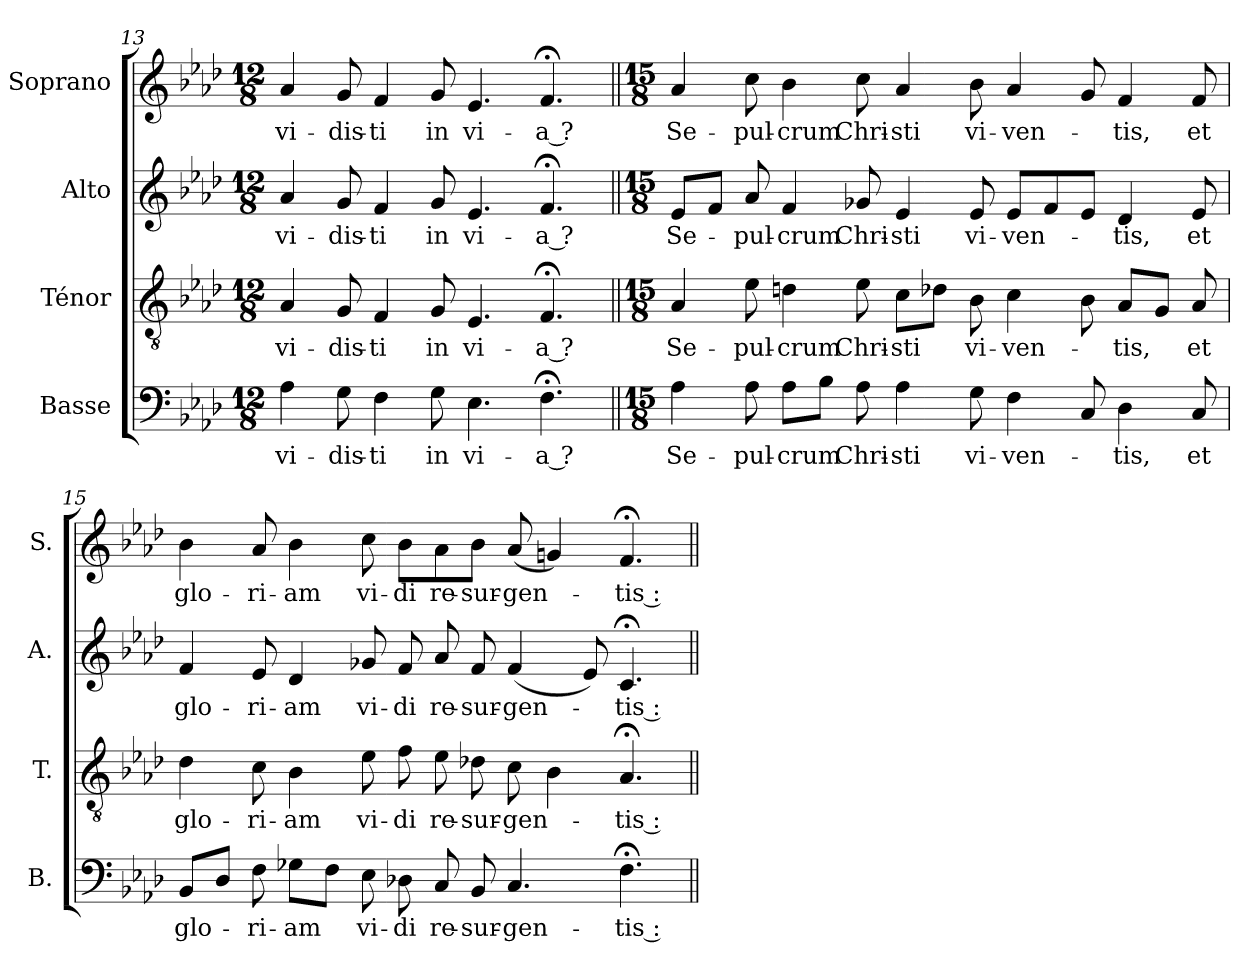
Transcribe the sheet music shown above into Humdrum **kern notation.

**kern	**text	**kern	**text	**kern	**text	**kern	**text
*part4	*part4	*part3	*part3	*part2	*part2	*part1	*part1
*staff4	*staff4	*staff3	*staff3	*staff2	*staff2	*staff1	*staff1
*I"Basse	*	*I"Ténor	*	*I"Alto	*	*I"Soprano	*
*I'B.	*	*I'T.	*	*I'A.	*	*I'S.	*
!!LO:LB:g=z
*clefF4	*	*clefGv2	*	*clefG2	*	*clefG2	*
*	*	*ITrd7c12	*	*	*	*	*
*k[b-e-a-d-]	*	*k[b-e-a-d-]	*	*k[b-e-a-d-]	*	*k[b-e-a-d-]	*
*A-:	*	*A-:	*	*A-:	*	*A-:	*
*M12/8	*	*M12/8	*	*M12/8	*	*M12/8	*
=13	=13	=13	=13	=13	=13	=13	=13
!	!LO:LY:b:color=#000000	!	!	!	!	!	!
!	!	!	!LO:LY:b:color=#000000	!	!	!	!
!	!	!	!	!	!LO:LY:b:color=#000000	!	!
!	!	!	!	!	!	!	!LO:LY:b:color=#000000
4A-i\	vi-	4AA-i/	vi-	4a-i/	vi-	4a-i/	vi-
!	!LO:LY:b:color=#000000	!	!	!	!	!	!
!	!	!	!LO:LY:b:color=#000000	!	!	!	!
!	!	!	!	!	!LO:LY:b:color=#000000	!	!
!	!	!	!	!	!	!	!LO:LY:b:color=#000000
8Gi\	-dis-	8GGi/	-dis-	8gi/	-dis-	8gi/	-dis-
!	!LO:LY:b:color=#000000	!	!	!	!	!	!
!	!	!	!LO:LY:b:color=#000000	!	!	!	!
!	!	!	!	!	!LO:LY:b:color=#000000	!	!
!	!	!	!	!	!	!	!LO:LY:b:color=#000000
4Fi\	-ti	4FFi/	-ti	4fi/	-ti	4fi/	-ti
!	!LO:LY:b:color=#000000	!	!	!	!	!	!
!	!	!	!LO:LY:b:color=#000000	!	!	!	!
!	!	!	!	!	!LO:LY:b:color=#000000	!	!
!	!	!	!	!	!	!	!LO:LY:b:color=#000000
8Gi\	in	8GGi/	in	8gi/	in	8gi/	in
!	!LO:LY:b:color=#000000	!	!	!	!	!	!
!	!	!	!LO:LY:b:color=#000000	!	!	!	!
!	!	!	!	!	!LO:LY:b:color=#000000	!	!
!	!	!	!	!	!	!	!LO:LY:b:color=#000000
4.E-i\	vi-	4.EE-i/	vi-	4.e-i/	vi-	4.e-i/	vi-
!	!LO:LY:b:color=#000000	!	!	!	!	!	!
!	!	!	!LO:LY:b:color=#000000	!	!	!	!
!	!	!	!	!	!LO:LY:b:color=#000000	!	!
!	!	!	!	!	!	!	!LO:LY:b:color=#000000
4.F;i\	-a ?	4.FF;i/	-a ?	4.f;i/	-a ?	4.f;i/	-a ?
=14||	=14||	=14||	=14||	=14||	=14||	=14||	=14||
*M15/8	*	*M15/8	*	*M15/8	*	*M15/8	*
!	!LO:LY:b:color=#000000	!	!	!	!	!	!
!	!	!	!LO:LY:b:color=#000000	!	!	!	!
!	!	!	!	!	!LO:LY:b:color=#000000	!	!
!	!	!	!	!	!	!	!LO:LY:b:color=#000000
4A-i\	Se-	4AA-i/	Se-	8e-i/L	Se-	4a-i/	Se-
.	.	.	.	8fi/J	.	.	.
!	!LO:LY:b:color=#000000	!	!	!	!	!	!
!	!	!	!LO:LY:b:color=#000000	!	!	!	!
!	!	!	!	!	!LO:LY:b:color=#000000	!	!
!	!	!	!	!	!	!	!LO:LY:b:color=#000000
8A-i\	-pul-	8E-i\	-pul-	8a-i/	-pul-	8cci\	-pul-
!	!LO:LY:b:color=#000000	!	!	!	!	!	!
!	!	!	!LO:LY:b:color=#000000	!	!	!	!
!	!	!	!	!	!LO:LY:b:color=#000000	!	!
!	!	!	!	!	!	!	!LO:LY:b:color=#000000
8A-i\L	-crum	4Dni\	-crum	4fi/	-crum	4b-i\	-crum
8B-i\J	.	.	.	.	.	.	.
!	!LO:LY:b:color=#000000	!	!	!	!	!	!
!	!	!	!LO:LY:b:color=#000000	!	!	!	!
!	!	!	!	!	!LO:LY:b:color=#000000	!	!
!	!	!	!	!	!	!	!LO:LY:b:color=#000000
8A-i\	Chri-	8E-i\	Chri-	8g-Xi/	Chri-	8cci\	Chri-
!	!LO:LY:b:color=#000000	!	!	!	!	!	!
!	!	!	!LO:LY:b:color=#000000	!	!	!	!
!	!	!	!	!	!LO:LY:b:color=#000000	!	!
!	!	!	!	!	!	!	!LO:LY:b:color=#000000
4A-i\	-sti	8Ci\L	-sti	4e-i/	-sti	4a-i/	-sti
.	.	8D-Xi\J	.	.	.	.	.
!	!LO:LY:b:color=#000000	!	!	!	!	!	!
!	!	!	!LO:LY:b:color=#000000	!	!	!	!
!	!	!	!	!	!LO:LY:b:color=#000000	!	!
!	!	!	!	!	!	!	!LO:LY:b:color=#000000
8Gi\	vi-	8BB-i\	vi-	8e-i/	vi-	8b-i\	vi-
!	!LO:LY:b:color=#000000	!	!	!	!	!	!
!	!	!	!LO:LY:b:color=#000000	!	!	!	!
!	!	!	!	!	!LO:LY:b:color=#000000	!	!
!	!	!	!	!	!	!	!LO:LY:b:color=#000000
4Fi\	-ven-	4Ci\	-ven-	8e-i/L	-ven-	4a-i/	-ven-
.	.	.	.	8fi/	.	.	.
8Ci/	.	8BB-i\	.	8e-i/J	.	8gi/	.
!	!LO:LY:b:color=#000000	!	!	!	!	!	!
!	!	!	!LO:LY:b:color=#000000	!	!	!	!
!	!	!	!	!	!LO:LY:b:color=#000000	!	!
!	!	!	!	!	!	!	!LO:LY:b:color=#000000
4D-i\	-tis,	8AA-i/L	-tis,	4d-i/	-tis,	4fi/	-tis,
.	.	8GGi/J	.	.	.	.	.
!	!LO:LY:b:color=#000000	!	!	!	!	!	!
!	!	!	!LO:LY:b:color=#000000	!	!	!	!
!	!	!	!	!	!LO:LY:b:color=#000000	!	!
!	!	!	!	!	!	!	!LO:LY:b:color=#000000
8Ci/	et	8AA-i/	et	8e-i/	et	8fi/	et
!!LO:LB:g=z
=15'	=15'	=15'	=15'	=15'	=15'	=15'	=15'
!	!LO:LY:b:color=#000000	!	!	!	!	!	!
!	!	!	!LO:LY:b:color=#000000	!	!	!	!
!	!	!	!	!	!LO:LY:b:color=#000000	!	!
!	!	!	!	!	!	!	!LO:LY:b:color=#000000
8BB-i/L	glo-	4D-i\	glo-	4fi/	glo-	4b-i\	glo-
8D-i/J	.	.	.	.	.	.	.
!	!LO:LY:b:color=#000000	!	!	!	!	!	!
!	!	!	!LO:LY:b:color=#000000	!	!	!	!
!	!	!	!	!	!LO:LY:b:color=#000000	!	!
!	!	!	!	!	!	!	!LO:LY:b:color=#000000
8Fi\	-ri-	8Ci\	-ri-	8e-i/	-ri-	8a-i/	-ri-
!	!LO:LY:b:color=#000000	!	!	!	!	!	!
!	!	!	!LO:LY:b:color=#000000	!	!	!	!
!	!	!	!	!	!LO:LY:b:color=#000000	!	!
!	!	!	!	!	!	!	!LO:LY:b:color=#000000
8G-Xi\L	-am	4BB-i\	-am	4d-i/	-am	4b-i\	-am
8Fi\J	.	.	.	.	.	.	.
!	!LO:LY:b:color=#000000	!	!	!	!	!	!
!	!	!	!LO:LY:b:color=#000000	!	!	!	!
!	!	!	!	!	!LO:LY:b:color=#000000	!	!
!	!	!	!	!	!	!	!LO:LY:b:color=#000000
8E-i\	vi-	8E-i\	vi-	8g-Xi/	vi-	8cci\	vi-
!	!LO:LY:b:color=#000000	!	!	!	!	!	!
!	!	!	!LO:LY:b:color=#000000	!	!	!	!
!	!	!	!	!	!LO:LY:b:color=#000000	!	!
!	!	!	!	!	!	!	!LO:LY:b:color=#000000
8D-Xi\	-di	8Fi\	-di	8fi/	-di	8b-i\L	-di
!	!LO:LY:b:color=#000000	!	!	!	!	!	!
!	!	!	!LO:LY:b:color=#000000	!	!	!	!
!	!	!	!	!	!LO:LY:b:color=#000000	!	!
!	!	!	!	!	!	!	!LO:LY:b:color=#000000
8Ci/	re-	8E-i\	re-	8a-i/	re-	8a-i\	re-
!	!LO:LY:b:color=#000000	!	!	!	!	!	!
!	!	!	!LO:LY:b:color=#000000	!	!	!	!
!	!	!	!	!	!LO:LY:b:color=#000000	!	!
!	!	!	!	!	!	!	!LO:LY:b:color=#000000
8BB-i/	-sur-	8D-Xi\	-sur-	8fi/	-sur-	8b-i\J	-sur-
!	!LO:LY:b:color=#000000	!	!	!	!	!	!
!	!	!	!LO:LY:b:color=#000000	!	!	!	!
!	!	!	!	!	!LO:LY:b:color=#000000	!	!
!	!	!	!	!	!	!	!LO:LY:b:color=#000000
4.Ci/	-gen-	8Ci\	-gen-	(4fi/	-gen-	(8a-i/	-gen-
.	.	4BB-i\	.	.	.	4gni/)	.
.	.	.	.	8e-i/)	.	.	.
!	!LO:LY:b:color=#000000	!	!	!	!	!	!
!	!	!	!LO:LY:b:color=#000000	!	!	!	!
!	!	!	!	!	!LO:LY:b:color=#000000	!	!
!	!	!	!	!	!	!	!LO:LY:b:color=#000000
4.F;i\	-tis :	4.AA-;i/	-tis :	4.c;i/	-tis :	4.f;i/	-tis :
=||	=||	=||	=||	=||	=||	=||	=||
*-	*-	*-	*-	*-	*-	*-	*-
